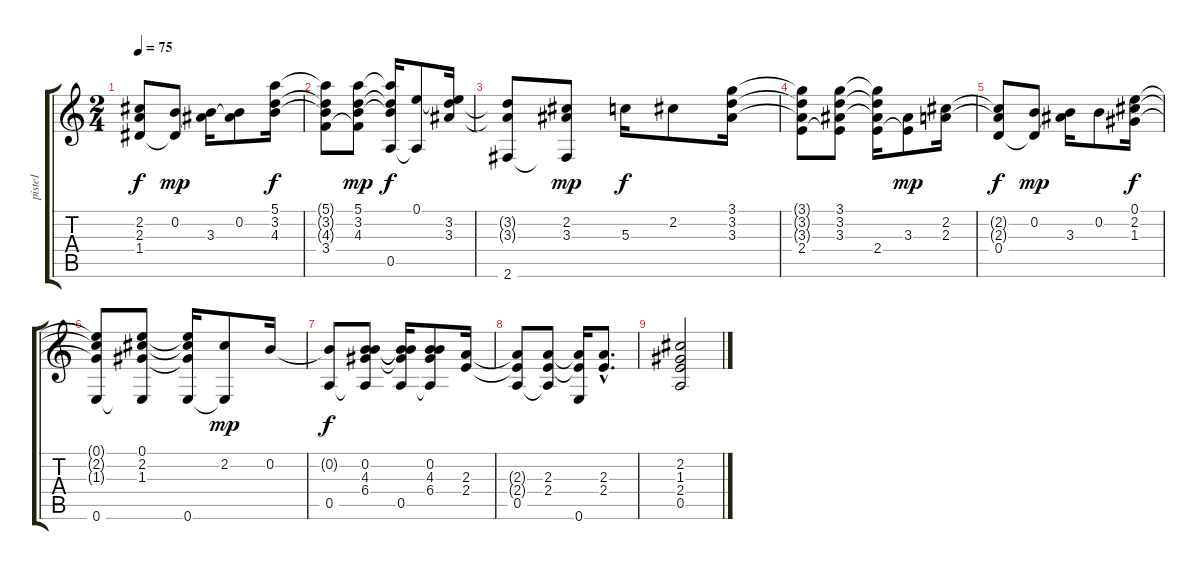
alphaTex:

\track ("piste1" "piste1") {instrument acousticguitarnylon}
\staff {score tabs}
\tuning (E4 B3 G3 D3 A2 E2) {hide}
\ts (2 4)
\tempo 75
\clef g2
\ks c
(2.2{t} 2.3{t} 1.4).8{dy f} (0.2 1.4{t}).8{dy mp} (0.2{t} 3.3).16 (0.2 3.3{t}).8 (5.1 3.2 4.3).16{dy f} |
(5.1{t} 3.2{t} 4.3{t} 3.4).8 (5.1 3.2 4.3 3.4{t}).8{dy mp} (5.1{t} 3.2{t} 4.3{t} 0.5).16{dy f} (0.1 0.5{t}).8 (0.1{t} 3.2 3.3).16 |
(3.2{t} 3.3{t} 2.6).8 (2.2 3.3 2.6{t}).8{dy mp} 5.3.16{dy f} 2.2.8 (3.1 3.2 3.3).16 |
(3.1{t} 3.2{t} 3.3{t} 2.4).8 (3.1 3.2 3.3 2.4{t}).8 (3.1{t} 3.2{t} 3.3{t} 2.4).16 (3.3 2.4{t}).8{dy mp} (2.2 2.3).16 |
(2.2{t} 2.3{t} 0.4).8{dy f} (0.2 0.4{t}).8{dy mp} (0.2{t} 3.3).16 0.2.8 (0.1 2.2 1.3).16{dy f} |
(0.1{t} 2.2{t} 1.3{t} 0.6).8 (0.1 2.2 1.3 0.6{t}).8 (0.1{t} 2.2{t} 1.3{t} 0.6).16 (2.2 0.6{t}).8{dy mp} 0.2.16 |
(0.2{t} 0.5).8{dy f} (0.2 4.3 6.4 0.5{t}).8 (0.2{t} 4.3{t} 6.4{t} 0.5).16 (0.2 4.3 6.4 0.5{t}).8 (2.3 2.4).16 |
(2.3{t} 2.4{t} 0.5).8 (2.3 2.4 0.5{t}).8 (2.3{t} 2.4{t} 0.6).16 (2.3{hac} 2.4{hac}).8{d} |
(2.2 1.3 2.4 0.5).2
